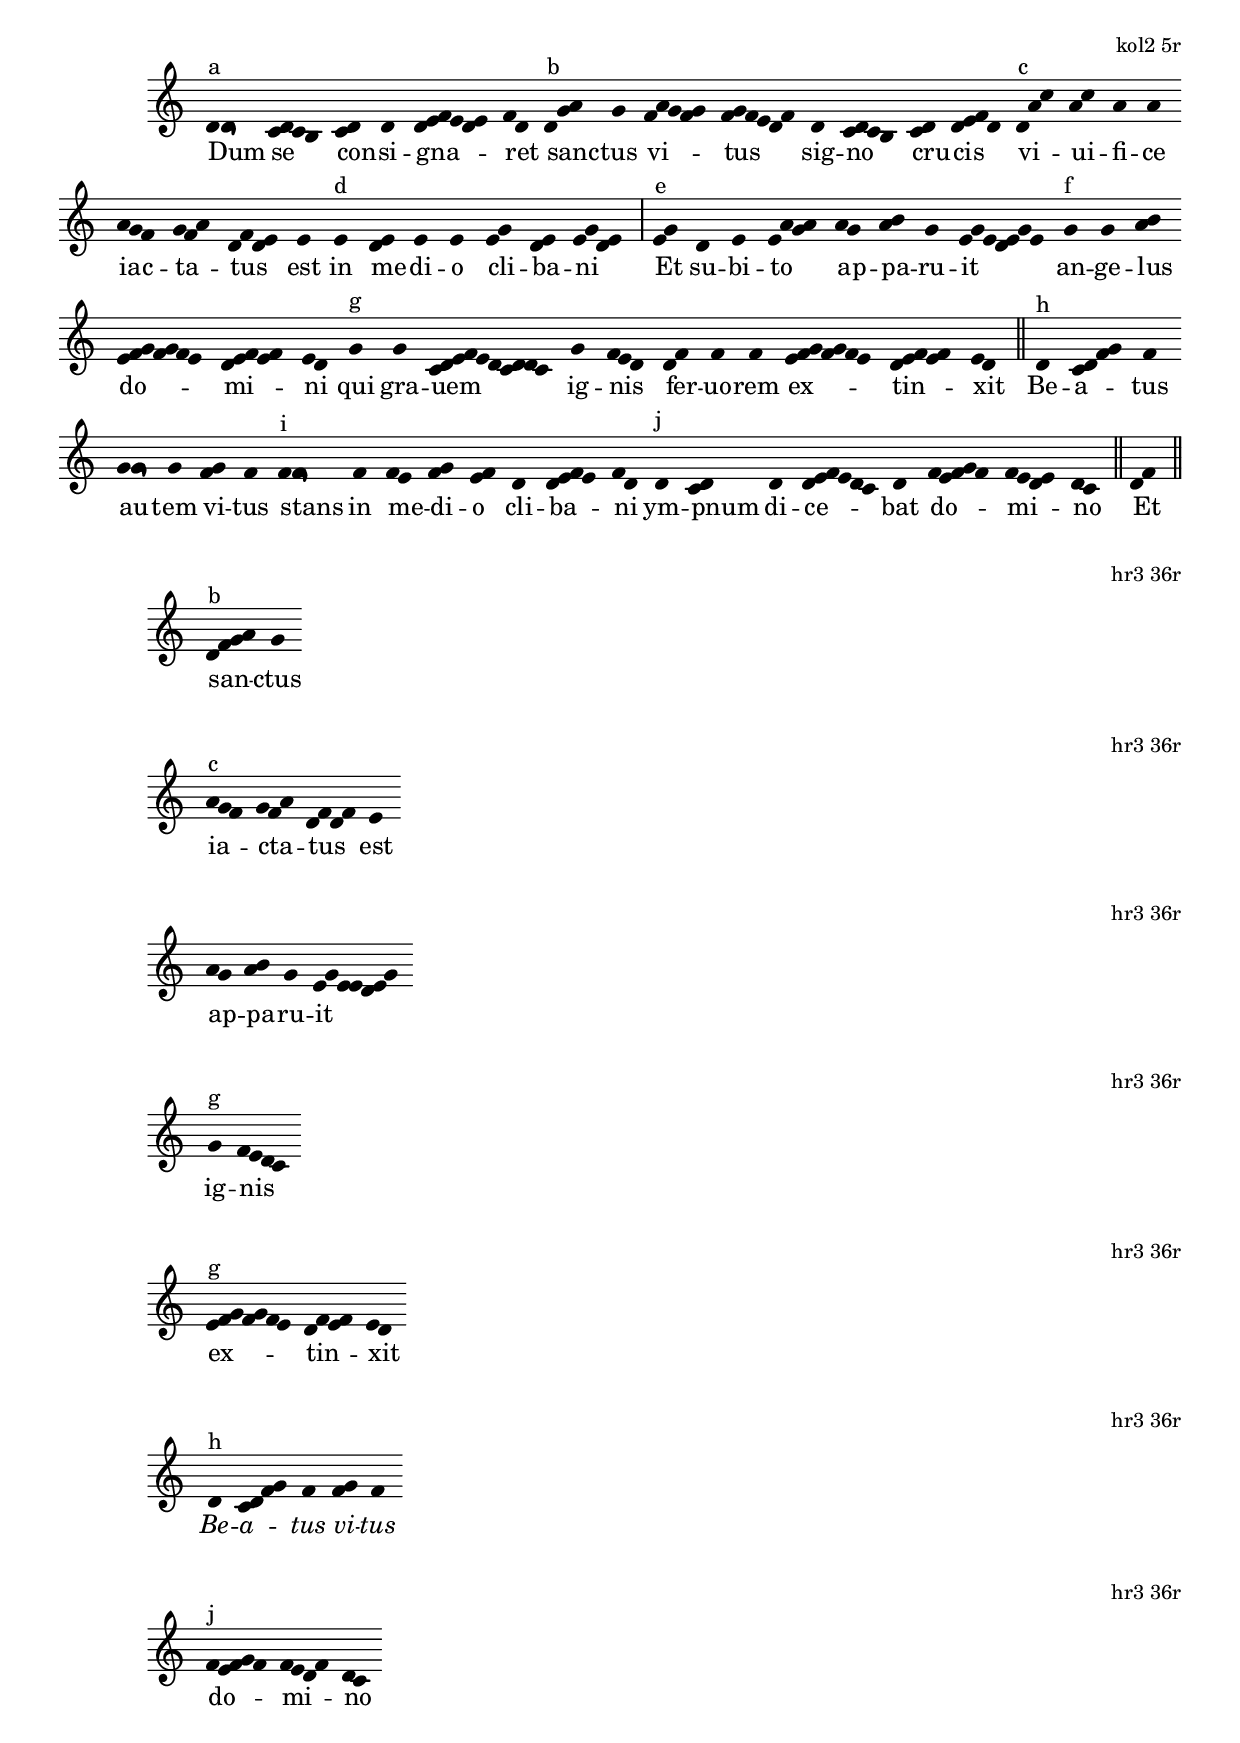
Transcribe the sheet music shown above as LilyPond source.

\version "2.19.32"

\include "../lib/synopsis.ily"

\score {
  \transpose c c' {
    \plainchant
    \melisma { d^"a" \strophicus d } \bar "" \melisma { c d c b, } \bar "" \melisma { c d } d \melisma { d e f e d e } \melisma { f d } \bar ""
    \melisma { d^"b" g a } g \bar "" \melisma { f a g f g } \melisma { f g f e d f } \bar "" d \melisma { c d c b, } \bar "" \melisma { c d } \melisma { d e f d } \bar ""
    \melisma { d^"c" a c' } \melisma { a c' } a a \bar "" \melisma { a g f } \melisma { g f a } \melisma { d f d e } \bar "" e \bar ""
    e^"d" \bar "" \melisma { d e } e e \bar "" \melisma { e g } \melisma { d e } \melisma { e g d e } \bar "|"

    \melisma { e^"e" g } \bar "" d e \melisma { e a g a } \bar "" \melisma { a g } \melisma { a b } g \melisma { e g e d e g e } \bar ""
    g^"f" g \melisma { a b } \bar "" \melisma { e f g f g f e } \melisma { d e f e f } \bar "" \melisma { e d } \bar ""
    g^"g" \bar "" g \melisma { c d e f e d c d d c } \bar "" g \melisma { f e d } \bar "" \melisma { d f } f f \bar "" \melisma { e f g f g f e } \melisma { d e f e f } \melisma { e d } \bar "||"

    d^"h" \melisma { c d f g } f \bar "" \melisma { g \strophicus g } g \bar "" \melisma { f g } f \bar ""
    \melisma { f^"i" \strophicus f } \bar "" f \bar "" \melisma { f e } \melisma { f g } \melisma { e f } \bar "" d \melisma { d e f e } \melisma { f d } \bar ""
    d^"j" \melisma { c d } \bar "" d \melisma { d e f e d c } d \bar "" \melisma { f e f g f } \melisma { f e d e } \melisma { d c } \bar "||"

    \melisma { d f } \bar "||"
  }
  \addlyrics {
    Dum se con -- si -- gna -- ret
    sanc -- tus vi -- tus sig -- no cru -- cis
    vi -- ui -- fi -- ce iac -- ta -- tus est
    in me -- di -- o cli -- ba -- ni

    Et su -- bi -- to ap -- pa -- ru -- it
    an -- ge -- lus do -- mi -- ni
    qui gra -- uem ig -- nis fer -- uo -- rem ex -- tin -- xit

    Be -- a -- tus au -- tem vi -- tus
    stans in me -- di -- o cli -- ba -- ni
    ym -- pnum di -- ce -- bat do -- mi -- no

    Et
  }
  \header {
    fontes = "kol2 5r"
  }
}

\score {
  \transpose c c' {
    \plainchant
    \melisma { d^"b" f g a } g
  }
  \addlyrics {
    san -- ctus
  }
  \header {
    fontes = "hr3 36r"
  }
}

\score {
  \transpose c c' {
    \plainchant
    \melisma { a^"c" g f } \melisma { g f a } \melisma { d f d f } e
  }
  \addlyrics {
    ia -- cta -- tus est
  }
  \header {
    fontes = "hr3 36r"
  }
}

\score {
  \transpose c c' {
    \plainchant
    \melisma { a g } \melisma { a b } g \melisma { e g e e d e g }
  }
  \addlyrics {
    ap -- pa -- ru -- it
  }
  \header {
    fontes = "hr3 36r"
  }
}

\score {
  \transpose c c' {
    \plainchant
    g^"g" \melisma { f e d c }
  }
  \addlyrics {
    ig --  nis
  }
  \header {
    fontes = "hr3 36r"
  }
}

\score {
  \transpose c c' {
    \plainchant
    \melisma { e^"g" f g f g f e } \melisma { d f e f } \melisma { e d }
  }
  \addlyrics {
    ex -- tin -- xit
  }
  \header {
    fontes = "hr3 36r"
  }
}

\score {
  \transpose c c' {
    \plainchant
    d^"h" \melisma { c d f g } f \melisma { f g } f
  }
  \addlyrics {
    \lyrit Be -- a -- tus vi -- tus \lyrrev % sine "autem"
  }
  \header {
    fontes = "hr3 36r"
  }
}

\score {
  \transpose c c' {
    \plainchant
    \melisma { f^"j" e f g f } \melisma { f e d f } \melisma { d c }
  }
  \addlyrics {
     do -- mi -- no
  }
  \header {
    fontes = "hr3 36r"
  }
}
